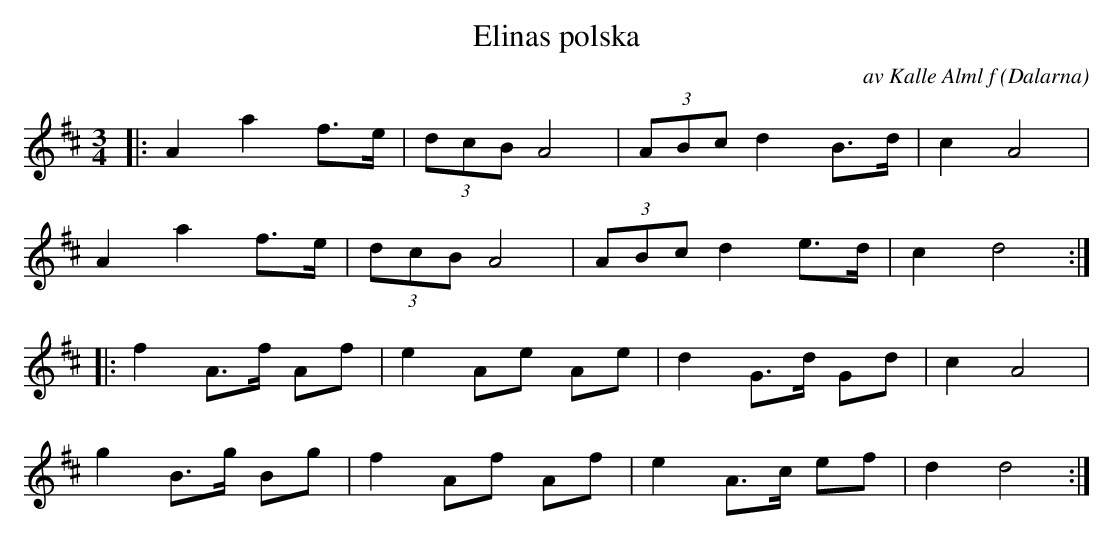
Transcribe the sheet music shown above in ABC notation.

X:1
T:Elinas polska
C:av Kalle Alml f
O:Dalarna
M:3/4
L:1/8
K:D
|: A2 a2 f>e | (3dcB A4 | (3ABc d2 B>d | c2 A4 |
   A2 a2 f>e | (3dcB A4 | (3ABc d2 e>d | c2 d4 ::
f2 A>f Af | e2 Ae Ae | d2 G>d Gd | c2 A4 |
g2 B>g Bg | f2 Af Af | e2 A>c ef | d2 d4 :|
